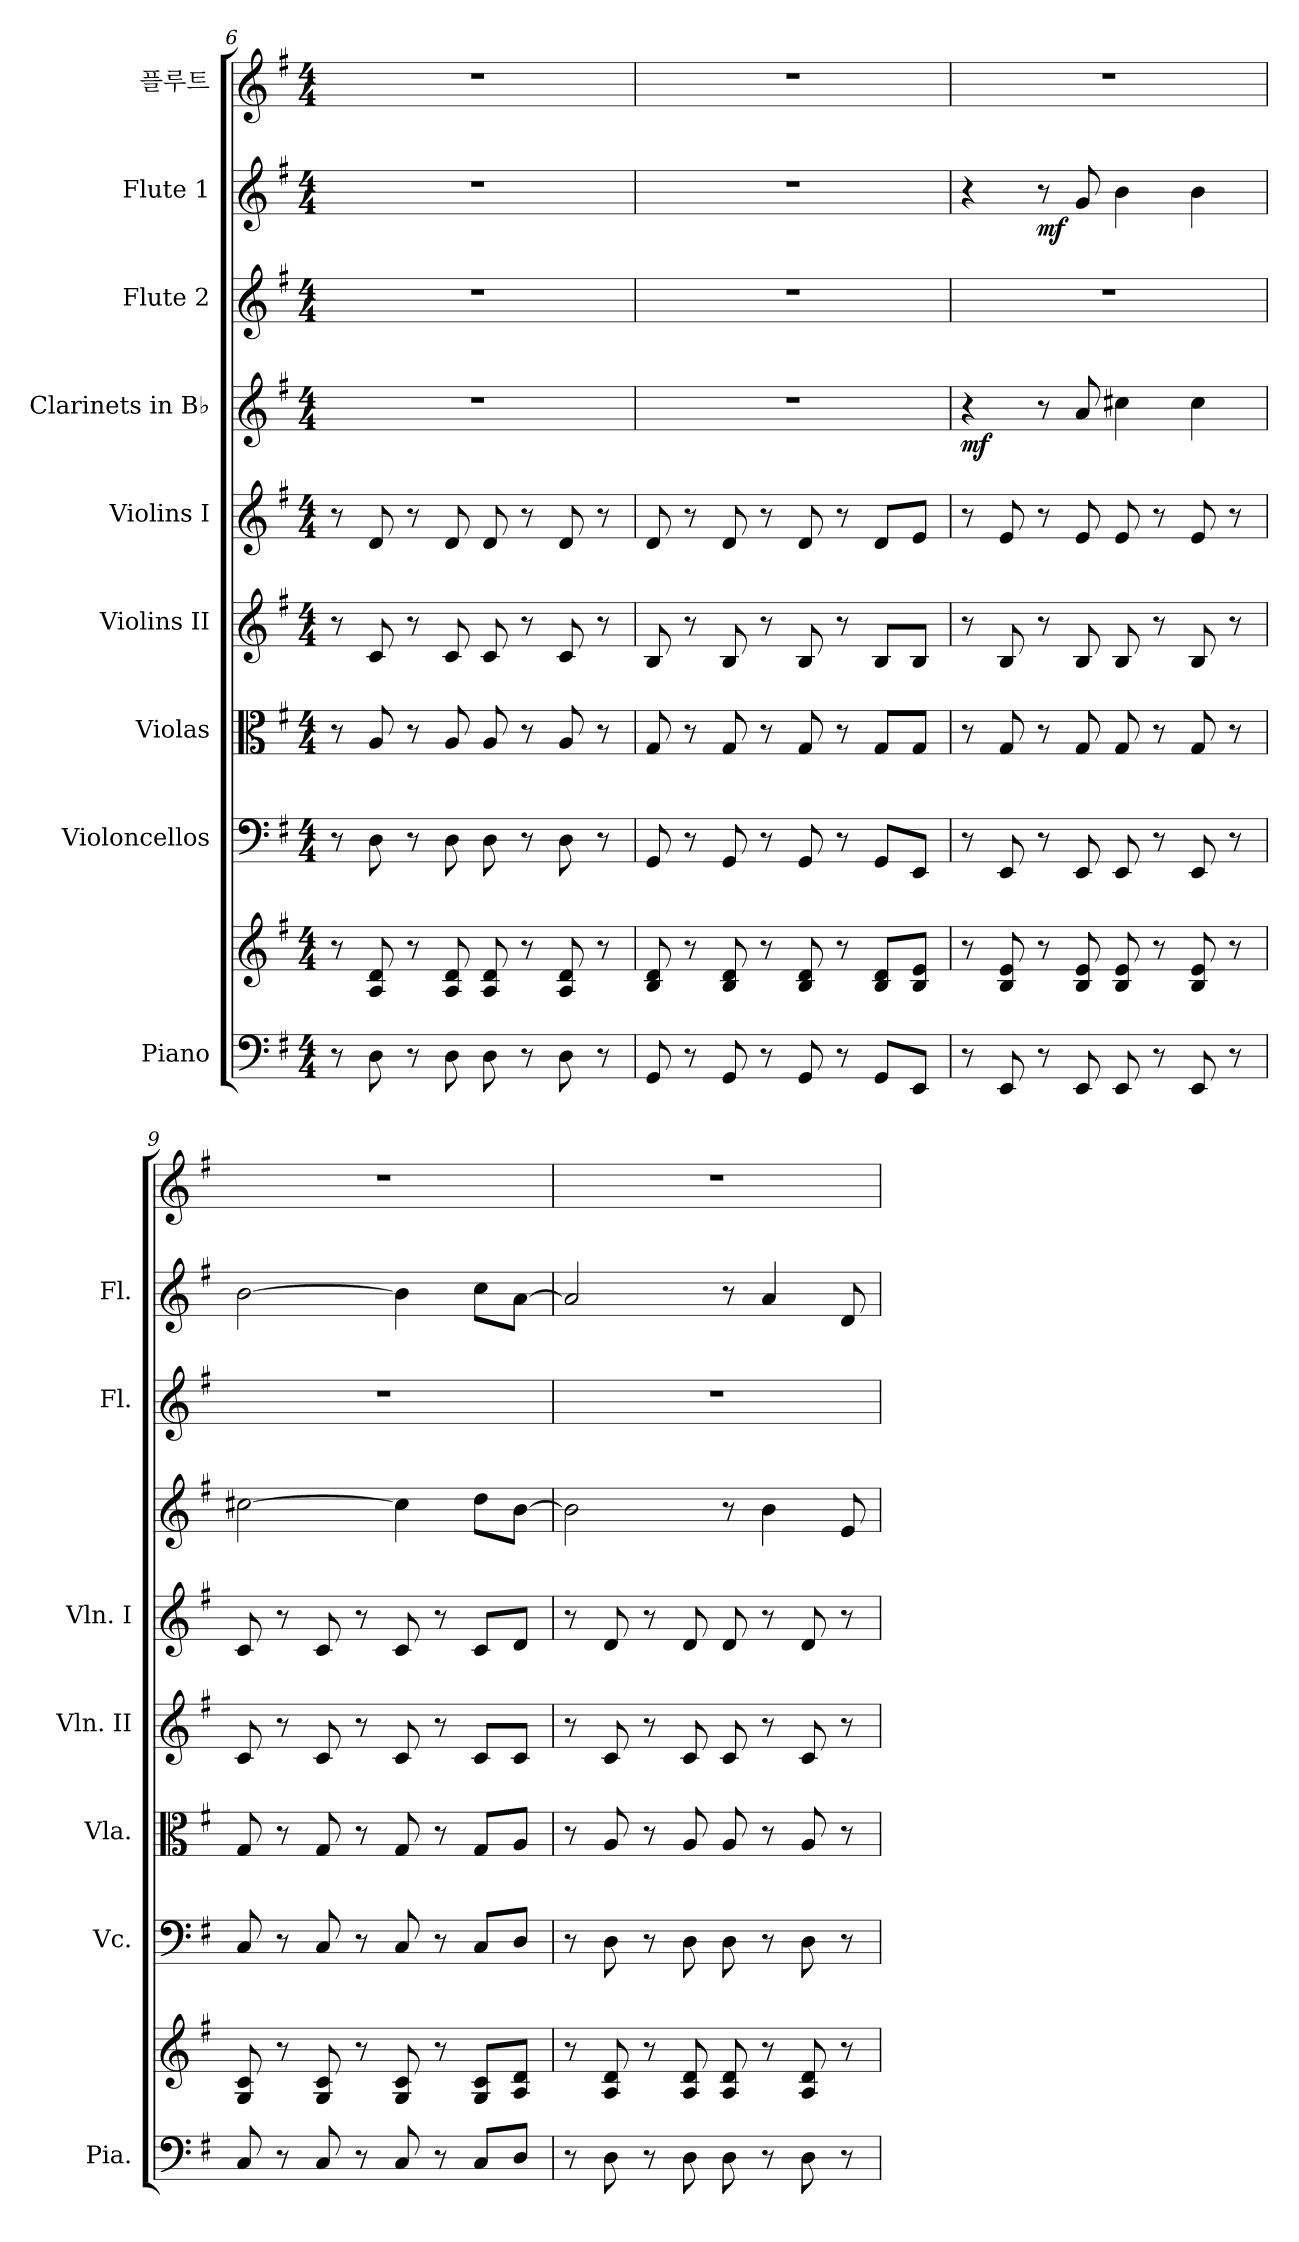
**kern	**kern	**kern	**kern	**kern	**kern	**kern	**dynam	**kern	**kern	**dynam	**kern
*part9	*part9	*part8	*part7	*part6	*part5	*part4	*part4	*part3	*part2	*part2	*part1
*staff10	*staff9	*staff8	*staff7	*staff6	*staff5	*staff4	*staff4	*staff3	*staff2	*staff2	*staff1
*I"Piano	*	*I"Violoncellos	*I"Violas	*I"Violins II	*I"Violins I	*I"Clarinets in B♭	*	*I"Flute 2	*I"Flute 1	*	*I"플루트
*I'Pia.	*	*I'Vc.	*I'Vla.	*I'Vln. II	*I'Vln. I	*	*	*I'Fl.	*I'Fl.	*	*
*clefF4	*clefG2	*clefF4	*clefC3	*clefG2	*clefG2	*clefG2	*	*clefG2	*clefG2	*	*clefG2
*	*	*	*	*	*	*ITrd1c2	*	*	*	*	*
*k[f#]	*k[f#]	*k[f#]	*k[f#]	*k[f#]	*k[f#]	*k[b-]	*	*k[f#]	*k[f#]	*	*k[f#]
*M4/4	*M4/4	*M4/4	*M4/4	*M4/4	*M4/4	*M4/4	*	*M4/4	*M4/4	*	*M4/4
=6	=6	=6	=6	=6	=6	=6	=6	=6	=6	=6	=6
8r	8r	8r	8r	8r	8r	1r	.	1r	1r	.	1r
8D\	8A/ 8d/	8D\	8A/	8c/	8d/	.	.	.	.	.	.
8r	8r	8r	8r	8r	8r	.	.	.	.	.	.
8D\	8A/ 8d/	8D\	8A/	8c/	8d/	.	.	.	.	.	.
8D\	8A/ 8d/	8D\	8A/	8c/	8d/	.	.	.	.	.	.
8r	8r	8r	8r	8r	8r	.	.	.	.	.	.
8D\	8A/ 8d/	8D\	8A/	8c/	8d/	.	.	.	.	.	.
8r	8r	8r	8r	8r	8r	.	.	.	.	.	.
!!LO:PB:g=z
=7	=7	=7	=7	=7	=7	=7	=7	=7	=7	=7	=7
8GG/	8B/ 8d/	8GG/	8G/	8B/	8d/	1r	.	1r	1r	.	1r
8r	8r	8r	8r	8r	8r	.	.	.	.	.	.
8GG/	8B/ 8d/	8GG/	8G/	8B/	8d/	.	.	.	.	.	.
8r	8r	8r	8r	8r	8r	.	.	.	.	.	.
8GG/	8B/ 8d/	8GG/	8G/	8B/	8d/	.	.	.	.	.	.
8r	8r	8r	8r	8r	8r	.	.	.	.	.	.
8GG/L	8B/ 8d/L	8GG/L	8G/L	8B/L	8d/L	.	.	.	.	.	.
8EE/J	8B/ 8e/J	8EE/J	8G/J	8B/J	8e/J	.	.	.	.	.	.
=8	=8	=8	=8	=8	=8	=8	=8	=8	=8	=8	=8
!	!	!	!	!	!	!	!LO:DY:b	!	!	!	!
8r	8r	8r	8r	8r	8r	4r	mf	1r	4r	.	1r
8EE/	8B/ 8e/	8EE/	8G/	8B/	8e/	.	.	.	.	.	.
!	!	!	!	!	!	!	!	!	!	!LO:DY:b	!
8r	8r	8r	8r	8r	8r	8r	.	.	8r	mf	.
8EE/	8B/ 8e/	8EE/	8G/	8B/	8e/	8g/	.	.	8g/	.	.
8EE/	8B/ 8e/	8EE/	8G/	8B/	8e/	4bn\	.	.	4b\	.	.
8r	8r	8r	8r	8r	8r	.	.	.	.	.	.
8EE/	8B/ 8e/	8EE/	8G/	8B/	8e/	4b\	.	.	4b\	.	.
8r	8r	8r	8r	8r	8r	.	.	.	.	.	.
=9	=9	=9	=9	=9	=9	=9	=9	=9	=9	=9	=9
8C/	8G/ 8c/	8C/	8G/	8c/	8c/	[2bn\	.	1r	[2b\	.	1r
8r	8r	8r	8r	8r	8r	.	.	.	.	.	.
8C/	8G/ 8c/	8C/	8G/	8c/	8c/	.	.	.	.	.	.
8r	8r	8r	8r	8r	8r	.	.	.	.	.	.
8C/	8G/ 8c/	8C/	8G/	8c/	8c/	4b\]	.	.	4b\]	.	.
8r	8r	8r	8r	8r	8r	.	.	.	.	.	.
8C/L	8G/ 8c/L	8C/L	8G/L	8c/L	8c/L	8cc\L	.	.	8cc\L	.	.
8D/J	8A/ 8d/J	8D/J	8A/J	8c/J	8d/J	[8a\J	.	.	[8a\J	.	.
=10	=10	=10	=10	=10	=10	=10	=10	=10	=10	=10	=10
8r	8r	8r	8r	8r	8r	2a\]	.	1r	2a/]	.	1r
8D\	8A/ 8d/	8D\	8A/	8c/	8d/	.	.	.	.	.	.
8r	8r	8r	8r	8r	8r	.	.	.	.	.	.
8D\	8A/ 8d/	8D\	8A/	8c/	8d/	.	.	.	.	.	.
8D\	8A/ 8d/	8D\	8A/	8c/	8d/	8r	.	.	8r	.	.
8r	8r	8r	8r	8r	8r	4a\	.	.	4a/	.	.
8D\	8A/ 8d/	8D\	8A/	8c/	8d/	.	.	.	.	.	.
8r	8r	8r	8r	8r	8r	8d/	.	.	8d/	.	.
=	=	=	=	=	=	=	=	=	=	=	=
*-	*-	*-	*-	*-	*-	*-	*-	*-	*-	*-	*-
